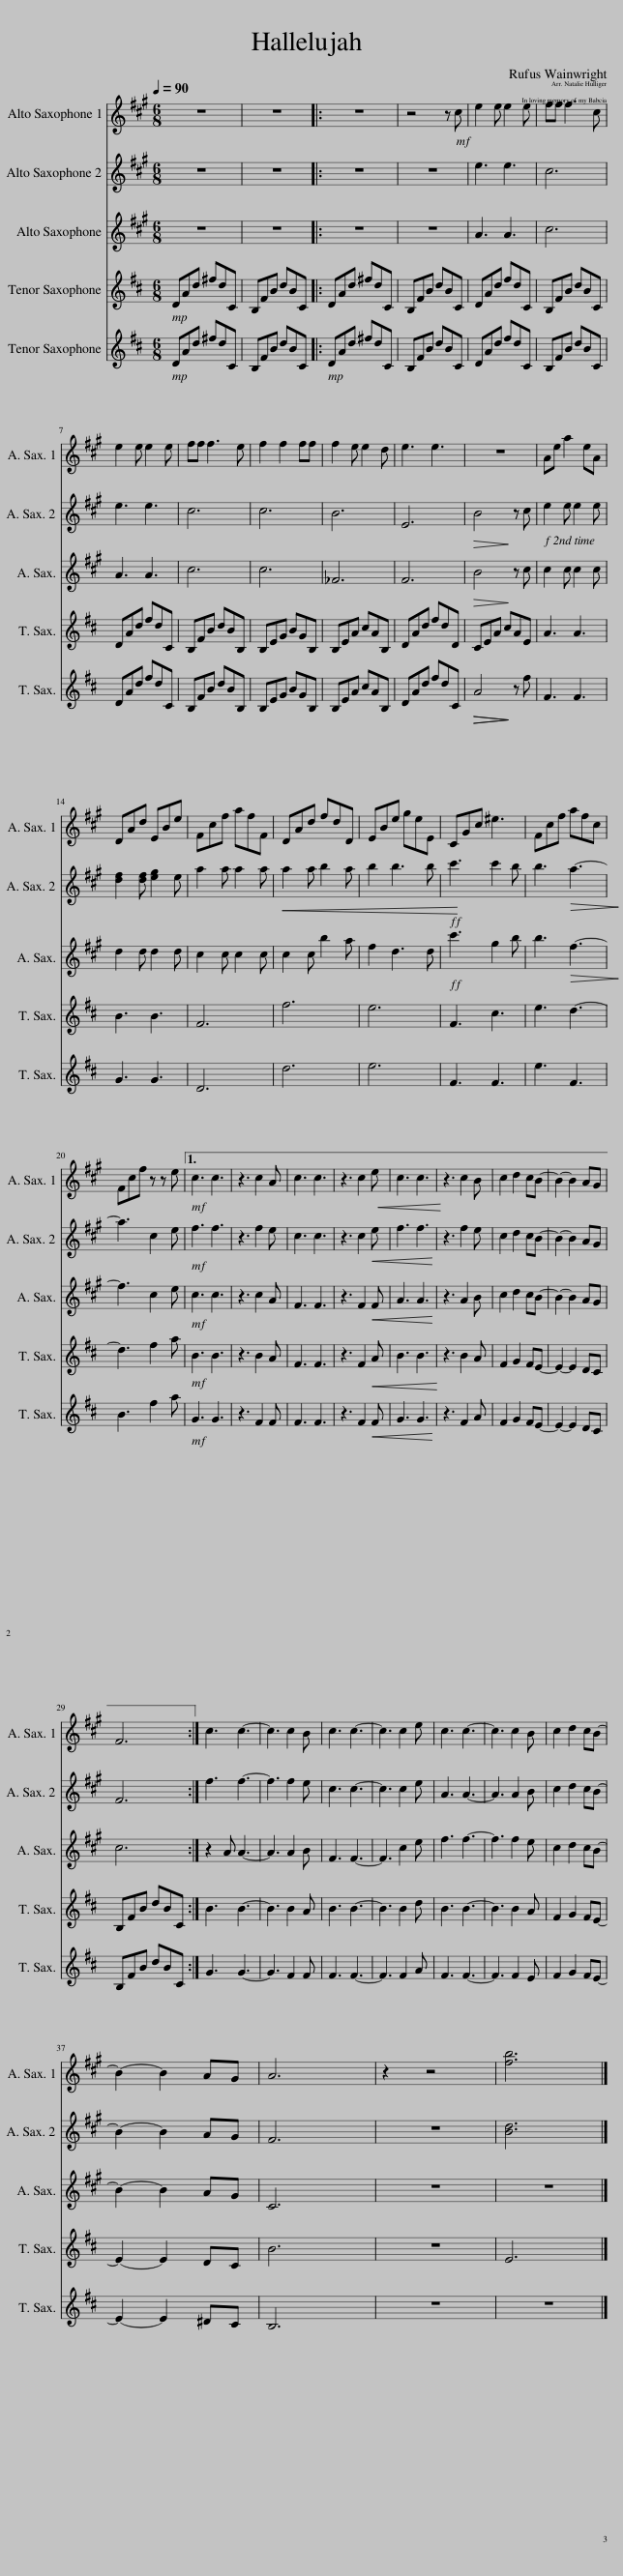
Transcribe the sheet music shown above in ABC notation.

X:1
%%score 1 2 3 4 5
L:1/8
Q:1/4=90
M:6/8
I:linebreak $
K:none
V:1 treble transpose=-9
V:2 treble transpose=-9
V:3 treble transpose=-9
V:4 treble transpose=-14
V:5 treble transpose=-14
V:1
[K:A] z6 | z6 |: z6 | z4 z c | e2 e e2 e | %5
 ff f3 c |$ e2 e e2 e | ff f3 e | f2 f2 ff | f2 e e2 d | %10
 e3 e3 | z6 | Ae a2 eA |$ DAd EBe | Fcf afF | %15
 DAd fdD | EBe geE | CGc ^e3 | Fcf afc |$ Fcf z z e |1 %20
 c3 c3 | z3 c2 A | c3 c3 | z3 c2 e |!<(! c3!<)! c3 | %25
 z3 c2 B | c2 d2 cB- | B2- B2 AG |$ F6 :| c3 c3- | %30
 c3 c2 B | c3 c3- | c3 c2 e | c3 c3- | c3 c2 B | %35
 c2 d2 cB- |$ B2- B2 AG | A6 | z2 z4 | [fb]6 |] %40
V:2
[K:A] z6 | z6 |: z6 | z6 | e3 e3 | %5
 c6 |$ e3 e3 | c6 | c6 | B6 | %10
 E6 |!>(! B4!>)! z c | e2 e e2 e |$ [df]2 [df] [eg]2 e | a2 a a2 a | %15
!<(! a2 a b2 a!<)! | b2 b3 b | c'3 c'2 b | b3!>(! a3-!>)! |$ a3 c2 e |1 %20
 f3 f3 | z3 f2 e | c3 c3 | z3 c2 e |!<(! f3!<)! f3 | %25
 z3 f2 e | c2 d2 cB- | B2- B2 AG |$ F6 :| f3 f3- | %30
 f3 f2 e | c3 c3- | c3 c2 e | A3 A3- | A3 A2 B | %35
 c2 d2 cB- |$ B2- B2 AG | F6 | z6 | [Bd]6 |] %40
V:3
[K:A] z6 | z6 |: z6 | z6 | A3 A3 | %5
 c6 |$ A3 A3 | c6 | c6 | _F6 | %10
 F6 |!>(! B4!>)! z c | c2 c c2 c |$ d2 d d2 d | c2 c c2 c | %15
 c2 c b2 a | f2 d3 d | c'3 g2 b | b3!>(! f3-!>)! |$ f3 c2 e |1 %20
 c3 c3 | z3 c2 A | F3 F3 | z3 F2 F |!<(! A3!<)! A3 | %25
 z3 A2 B | c2 d2 cB- | B2- B2 AG |$ c6 :| z2 A A3- | %30
 A3 A2 B | F3 F3- | F3 c2 e | f3 f3- | f3 f2 e | %35
 c2 d2 cB- |$ B2- B2 AG | C6 | z6 | z6 |] %40
V:4
[K:D] DAd ^fdC | B,FB dBC |: DAd ^fdC | B,FB dBC | DAd fdC | %5
 B,FB dBC |$ DAd fdC | B,FB dBB, | B,EG BGB, | B,EA cAB, | %10
 DAd fdD | CEA cAE | A3 A3 |$ B3 B3 | F6 | %15
 f6 | e6 | F3 c3 | e3 d3- |$ d3 f2 a |1 %20
 B3 B3 | z3 B2 A | F3 F3 | z3 F2 A |!<(! B3!<)! B3 | %25
 z3 B2 A | F2 G2 FE- | E2- E2 DC |$ B,FB dBC :| B3 B3- | %30
 B3 B2 A | B3 B3- | B3 B2 d | B3 B3- | B3 B2 A | %35
 F2 G2 FE- |$ E2- E2 DC | B6 | z6 | E6 |] %40
V:5
[K:D] DAd ^fdC | B,FB dBC |: DAd ^fdC | B,FB dBC | DAd fdC | %5
 B,FB dBC |$ DAd fdC | B,FB dBB, | B,EG BGB, | B,EA cAB, | %10
 DAd fdC |!>(!!>(! A4!>)!!>)! z f | F3 F3 |$ G3 G3 | D6 | %15
 d6 | e6 | F3 F3 | e3 F3 |$ B3 f2 a |1 %20
 G3 G3 | z3 F2 F | F3 F3 | z3 F2 F |!<(! G3!<)! G3 | %25
 z3 F2 A | F2 G2 FE- | E2- E2 DC |$ B,FB dBC :| G3 G3- | %30
 G3 F2 F | F3 F3- | F3 F2 A | F3 F3- | F3 F2 E | %35
 F2 G2 FE- |$ E2- E2 ^DC | B,6 | z6 | z6 |] %40
